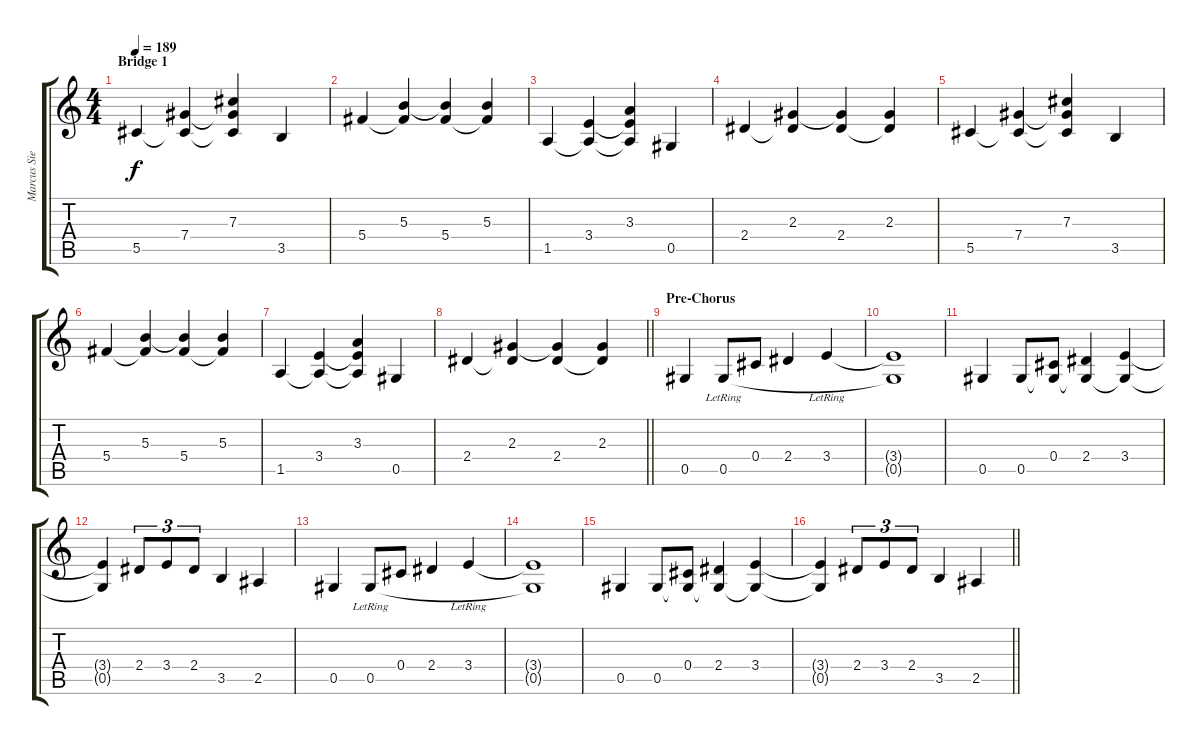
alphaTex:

\track ("Marcus Siepen" "Marcus Sie") {instrument distortionguitar}
\staff {score tabs}
\tuning (Eb4 Bb3 Gb3 Db3 Ab2 Eb2) {hide}
\ts (4 4)
\section ("" "Bridge 1")
\tempo 189
\clef g2
\ks c
5.5.4{dy f} (7.4 5.5{t}).4 (7.3 7.4{t} 5.5{t}).4 3.5.4 |
5.4.4 (5.3 5.4{t}).4 (5.3{t} 5.4).4 (5.3 5.4{t}).4 |
1.5.4 (3.4 1.5{t}).4 (3.3 3.4{t} 1.5{t}).4 0.5.4 |
2.4.4 (2.3 2.4{t}).4 (2.3{t} 2.4).4 (2.3 2.4{t}).4 |
5.5.4 (7.4 5.5{t}).4 (7.3 7.4{t} 5.5{t}).4 3.5.4 |
5.4.4 (5.3 5.4{t}).4 (5.3{t} 5.4).4 (5.3 5.4{t}).4 |
1.5.4 (3.4 1.5{t}).4 (3.3 3.4{t} 1.5{t}).4 0.5.4 |
\barLineRight lightlight
2.4.4 (2.3 2.4{t}).4 (2.3{t} 2.4).4 (2.3 2.4{t}).4 |
\section ("" "Pre-Chorus")
0.5.4{balance 14 instrument acousticguitarsteel} 0.5{lr}.8 0.4.8 2.4.4 3.4{lr}.4 |
(3.4{t} 0.5{t}).1 |
0.5.4 0.5.8 (0.4 0.5{t}).8 (2.4 0.5{t}).4 (3.4 0.5{t}).4 |
(3.4{t} 0.5{t}).4 2.4.8{tu (3 2)} 3.4.8{tu (3 2)} 2.4.8{tu (3 2)} 3.5.4 2.5.4 |
0.5.4{instrument acousticguitarsteel} 0.5{lr}.8 0.4.8 2.4.4 3.4{lr}.4 |
(3.4{t} 0.5{t}).1 |
0.5.4 0.5.8 (0.4 0.5{t}).8 (2.4 0.5{t}).4 (3.4 0.5{t}).4 |
\barLineRight lightlight
(3.4{t} 0.5{t}).4 2.4.8{tu (3 2)} 3.4.8{tu (3 2)} 2.4.8{tu (3 2)} 3.5.4 2.5.4
